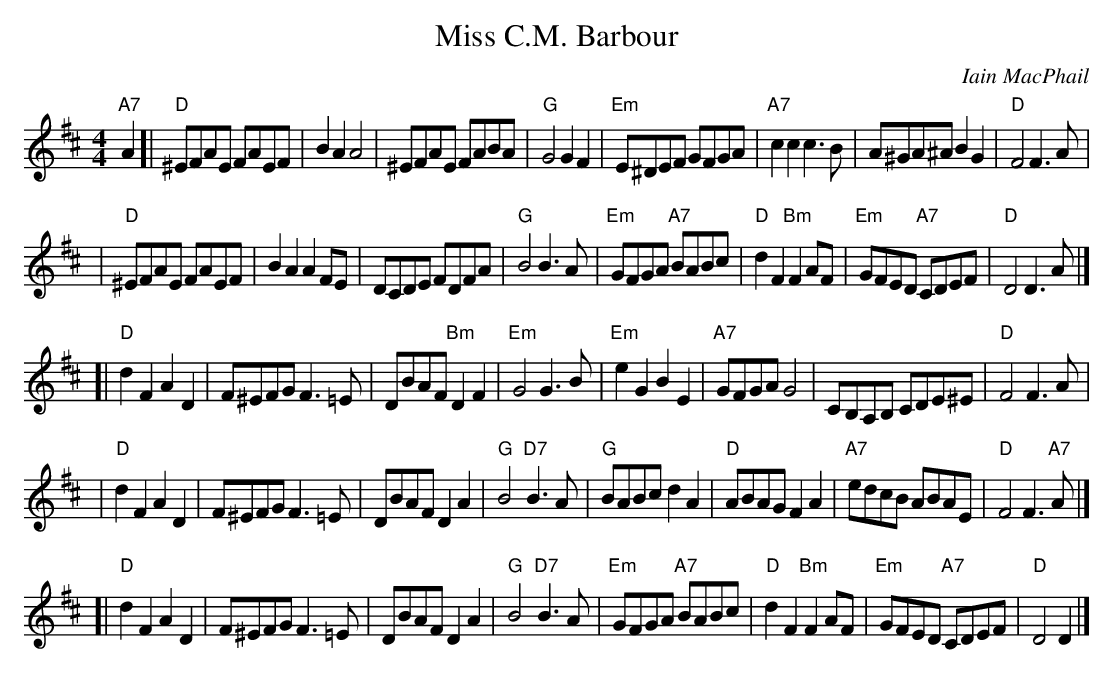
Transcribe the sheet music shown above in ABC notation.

X:1
T: Miss C.M. Barbour
C: Iain MacPhail
M: 4/4
L: 1/8
K: D
"A7"A2 \
[|"D"^EFAE FAEF | B2A2 A4 | ^EFAE FABA | "G"G4 G2F2 \
| "Em"E^DEF GFGA | "A7"c2c2 c3B | A^GA^A B2G2 | "D"F4 F3A |
| "D"^EFAE FAEF | B2A2 A2FE | DCDE FDFA | "G"B4 B3A \
| "Em"GFGA "A7"BABc | "D"d2F2 "Bm"F2AF | "Em"GFED "A7"CDEF | "D"D4 D3A |]
[|"D"d2F2 A2D2 | F^EFG F3=E | DBAF "Bm"D2F2 | "Em"G4 G3B \
| "Em"e2G2 B2E2 | "A7"GFGA G4 | CB,A,B, CDE^E | "D"F4 F3A |
| "D"d2F2 A2D2 | F^EFG F3=E | DBAF D2A2 | "G"B4 "D7"B3A \
| "G"BABc d2A2 | "D"ABAG F2A2 | "A7"edcB ABAE | "D"F4 F3"A7"A |]
[|"D"d2F2 A2D2 | F^EFG F3=E | DBAF D2A2 | "G"B4 "D7"B3A \
| "Em"GFGA "A7"BABc | "D"d2F2 "Bm"F2AF | "Em"GFED "A7"CDEF | "D"D4 D2 |]
